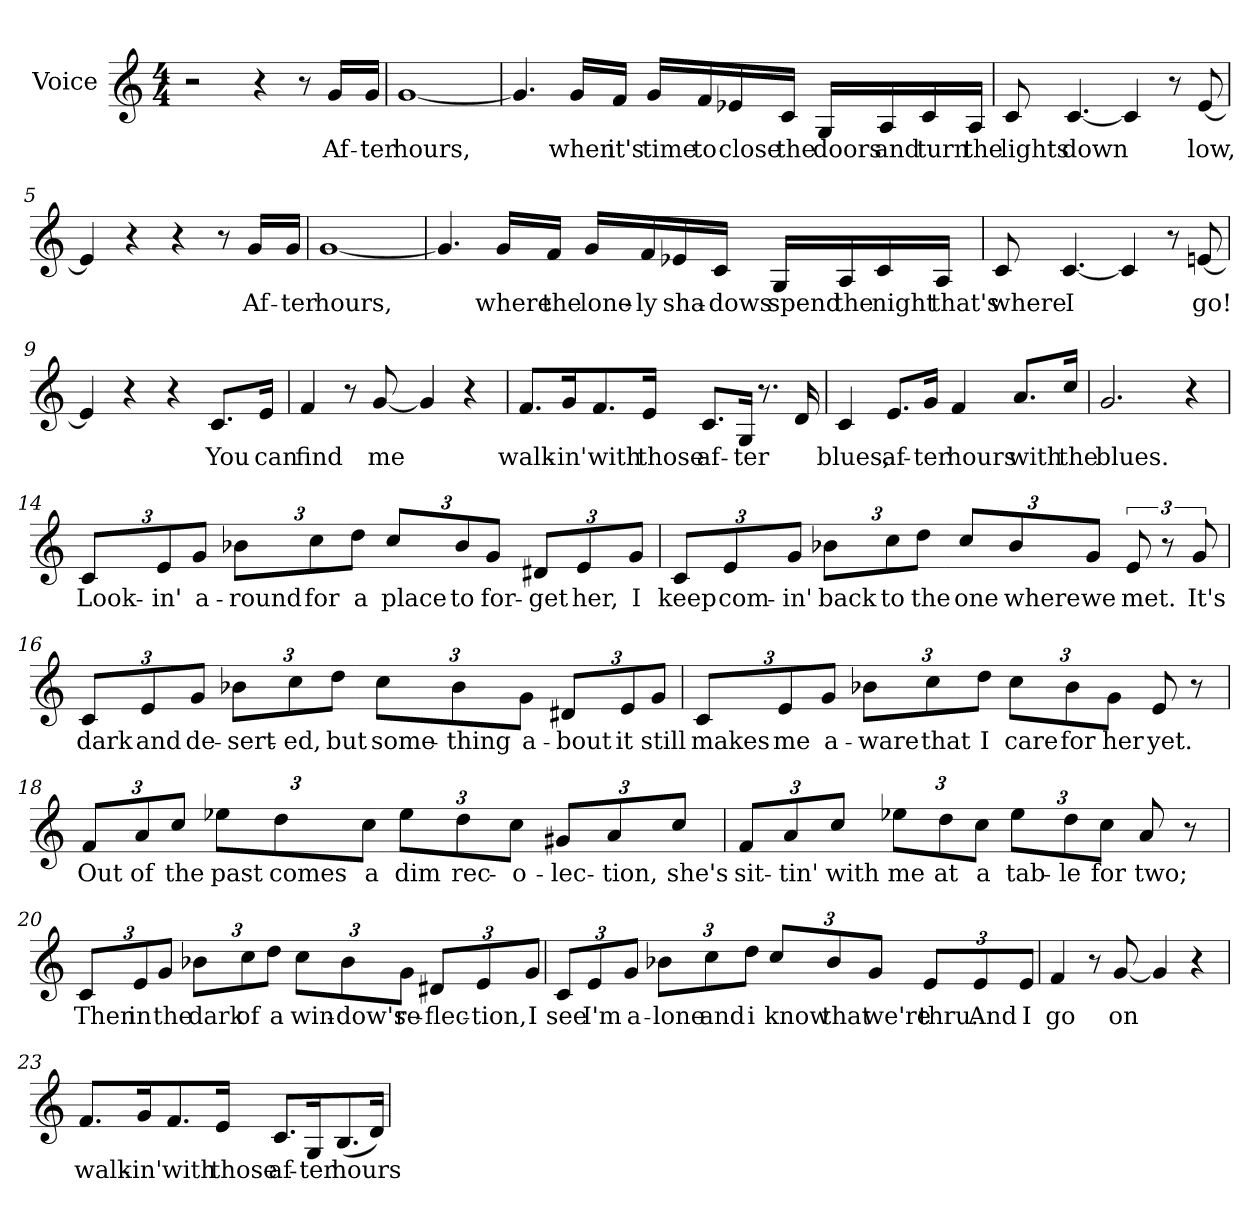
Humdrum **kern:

**kern	**text
*part1	*part1
*staff1	*staff1
*I"Voice	*
*I'Vo.	*
*clefG2	*
*k[]	*
*C:	*
*M4/4	*
=1	=1
2r	.
4r	.
8r	.
16g/LL	Af-
16g/JJ	ter
=2	=2
[1g	hours,
=3	=3
4.g/]	.
16g/LL	when
16f/JJ	it's
16g/LL	time
16f/	to
16e-X/	close
16c/JJ	the
16G/LL	doors
16A/	and
16c/	turn
16A/JJ	the
=4	=4
8c/	lights
[4.c/	down
4c/]	.
8r	.
[8e/	low,
!!LO:LB:g=z
=5	=5
4e/]	.
4r	.
4r	.
8r	.
16g/LL	Af-
16g/JJ	ter
=6	=6
[1g	hours,
=7	=7
4.g/]	.
16g/LL	where
16f/JJ	-the
16g/LL	lone-
16f/	-ly
16e-X/	sha-
16c/JJ	dows
16G/LL	spend
16A/	the
16c/	night
16A/JJ	that's
=8	=8
8c/	where
[4.c/	I
4c/]	.
8r	.
[8en/	go!
!!LO:LB:g=z
=9	=9
4e/]	.
4r	.
4r	.
8.c/L	You
16e/Jk	can
=10	=10
4f/	find
8r	.
[8g/	me
4g/]	.
4r	.
=11	=11
8.f/L	walk-
16g/K	in'
8.f/	with
16e/Jk	those
8.c/L	af-
16G/Jk	ter
8.r	.
16d/	.
=12	=12
4c/	blues,
8.e/L	af-
16g/Jk	ter
4f/	hours
8.a/L	with
16cc/Jk	the
!!LO:LB:g=z
=13	=13
2.g/	blues.
4r	.
=14	=14
*Xbrackettup	*
12c/L	Look-
12e/	in'
12g/J	a-
12b-X\L	round
12cc\	for
12dd\J	a
12cc/L	place
12b-/	to
12g/J	for-
12d#X/L	get
12e/	her,
12g/J	I
!!LO:LB:g=z
=15	=15
12c/L	keep
12e/	com-
12g/J	in'
12b-X\L	back
12cc\	to
12dd\J	the
12cc/L	one
12b-/	where
12g/J	we
*brackettup	*
12e/	met.
12r	.
12g/	It's
=16	=16
*Xbrackettup	*
12c/L	dark
12e/	and
12g/J	de-
12b-X\L	sert-
12cc\	ed,
12dd\J	but
12cc\L	some-
12b-\	thing
12g\J	a-
12d#X/L	bout
12e/	it
12g/J	still
!!LO:LB:g=z
=17	=17
12c/L	makes
12e/	me
12g/J	a-
12b-X\L	ware
12cc\	that
12dd\J	I
12cc\L	care
12b-\	for
12g\J	her
8e/	yet.
8r	.
=18	=18
12f/L	Out
12a/	of
12cc/J	the
12ee-X\L	past
12dd\	comes
12cc\J	a
12ee-\L	dim
12dd\	rec-
12cc\J	o-
12g#X/L	lec-
12a/	tion,
12cc/J	she's
!!LO:LB:g=z
=19	=19
12f/L	sit-
12a/	tin'
12cc/J	with
12ee-X\L	me
12dd\	at
12cc\J	a
12ee-\L	tab-
12dd\	le
12cc\J	for
8a/	two;
8r	.
=20	=20
12c/L	Then
12e/	in
12g/J	the
12b-X\L	dark
12cc\	of
12dd\J	a
12cc\L	win-
12b-\	dow's
12g\J	re-
12d#X/L	flec-
12e/	tion,
12g/J	I
!!LO:LB:g=z
=21	=21
12c/L	see
12e/	I'm
12g/J	a-
12b-X\L	lone
12cc\	and
12dd\J	i
12cc/L	know
12b-/	that
12g/J	we're
12e/L	thru.
12e/	And
12e/J	I
=22	=22
4f/	go
8r	.
[8g/	on
4g/]	.
4r	.
!!LO:PB:g=z
=23	=23
8.f/L	walk-
16g/K	in'
8.f/	with
16e/Jk	those
8.c/L	af-
16G/K	ter
(8.B/	hours
16d/Jk)	.
=	=
*-	*-
